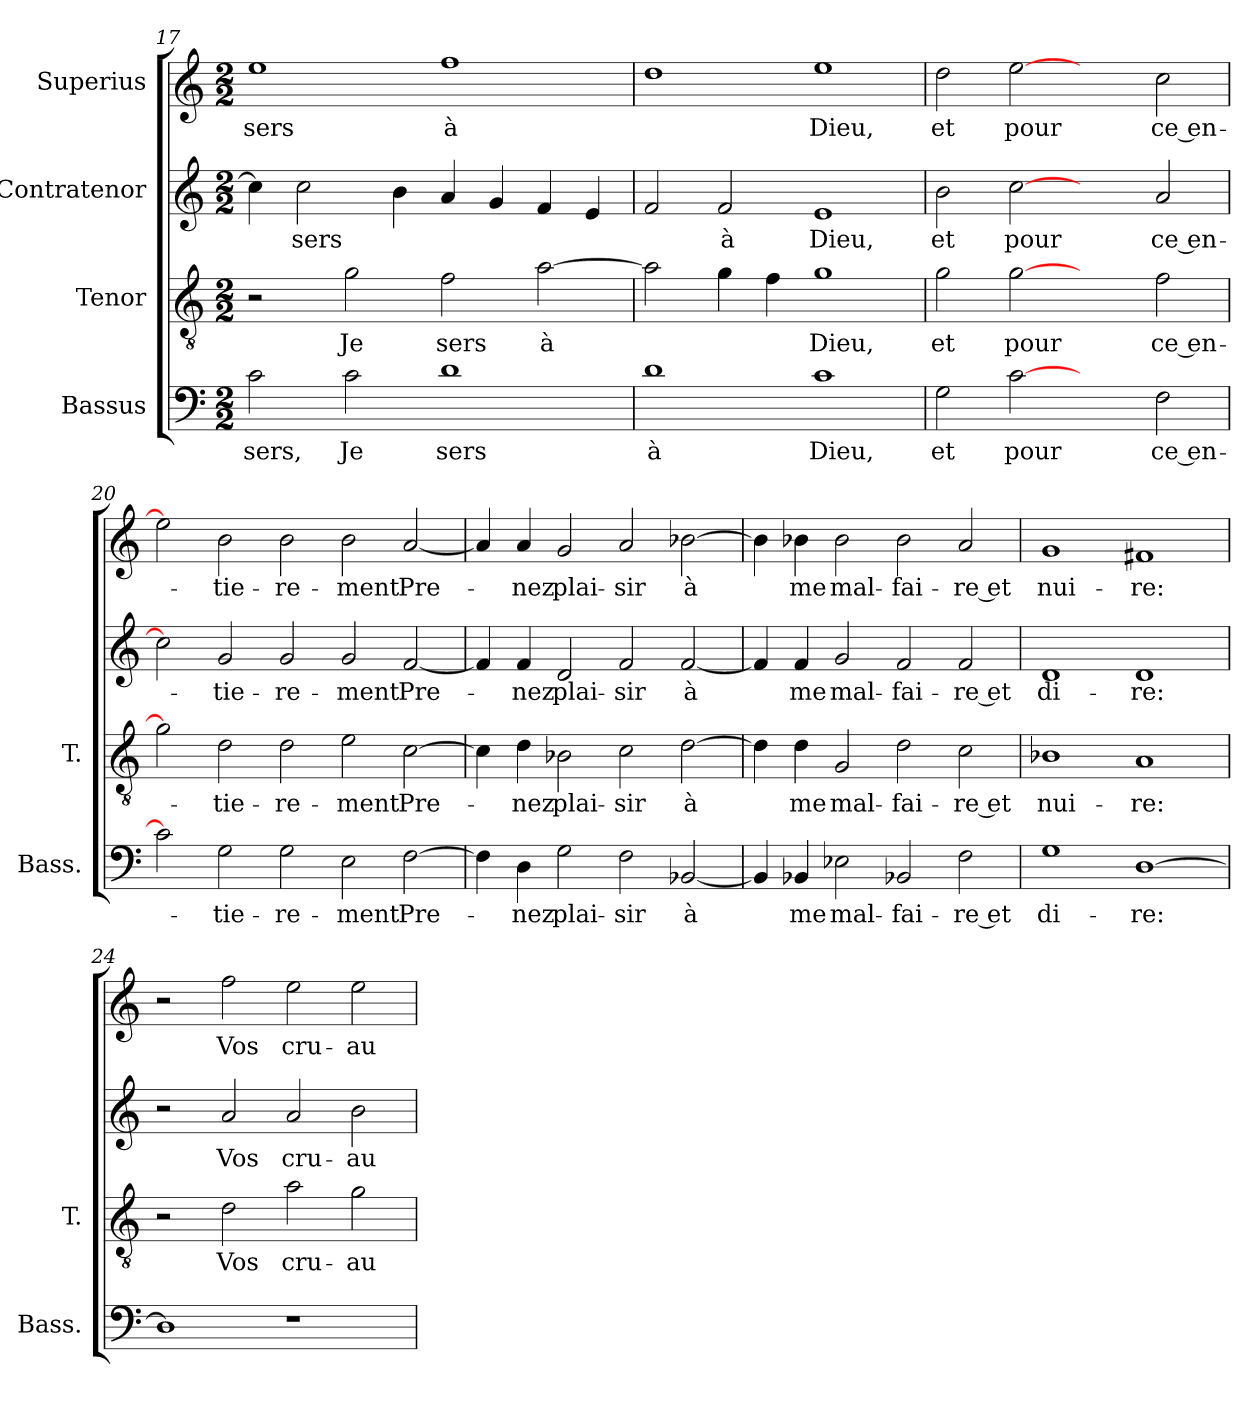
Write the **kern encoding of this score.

**kern	**text	**kern	**text	**kern	**text	**kern	**text
*part4	*part4	*part3	*part3	*part2	*part2	*part1	*part1
*staff4	*staff4	*staff3	*staff3	*staff2	*staff2	*staff1	*staff1
*I"Bassus	*	*I"Tenor	*	*I"Contratenor	*	*I"Superius	*
*I'Bass.	*	*I'T.	*	*	*	*	*
*clefF4	*	*clefGv2	*	*clefG2	*	*clefG2	*
*	*	*ITrd7c12	*	*	*	*	*
*k[]	*	*k[]	*	*k[]	*	*k[]	*
*C:	*	*C:	*	*C:	*	*C:	*
*M2/2	*	*M2/2	*	*M2/2	*	*M2/2	*
=17	=17	=17	=17	=17	=17	=17	=17
2c\	sers,	2r	.	4cc\]	.	1ee\	sers
.	.	.	.	2cc\	sers	.	.
2c\	Je	2G\	Je	.	.	.	.
.	.	.	.	4b\	.	.	.
1d\	sers	2F\	sers	4a/	.	1ff\	à
.	.	.	.	4g/	.	.	.
.	.	[2A\	à	4f/	.	.	.
.	.	.	.	4e/	.	.	.
=18	=18	=18	=18	=18	=18	=18	=18
1d\	à	2A\]	.	2f/	.	1dd\	.
.	.	4G\	.	2f/	à	.	.
.	.	4F\	.	.	.	.	.
1c\	Dieu,	1G\	Dieu,	1e/	Dieu,	1ee\	Dieu,
!!LO:LB:g=z
=19	=19	=19	=19	=19	=19	=19	=19
2G\	et	2G\	et	2b\	et	2dd\	et
[2c\	pour	[2G\	pour	[2cc\	pour	[2ee\	pour
2ryy	.	2ryy	.	2ryy	.	2ryy	.
2F\	ce en-	2F\	ce en-	2a/	ce en-	2cc\	ce en-
=20	=20	=20	=20	=20	=20	=20	=20
2c\]	.	2G\]	.	2cc\]	.	2ee\]	.
2G\	-tie-	2D\	-tie-	2g/	-tie-	2b\	-tie-
2G\	-re-	2D\	-re-	2g/	-re-	2b\	-re-
2E\	-ment	2E\	-ment	2g/	-ment	2b\	-ment
[2F\	Pre-	[2C\	Pre-	[2f/	Pre-	[2a/	Pre-
=21	=21	=21	=21	=21	=21	=21	=21
4F\]	.	4C\]	.	4f/]	.	4a/]	.
4D\	-nez	4D\	-nez	4f/	-nez	4a/	-nez
2G\	plai-	2BB-X\	plai-	2d/	plai-	2g/	plai-
2F\	-sir	2C\	-sir	2f/	-sir	2a/	-sir
[2BB-X/	à	[2D\	à	[2f/	à	[2b-X\	à
=22	=22	=22	=22	=22	=22	=22	=22
4BB-/]	.	4D\]	.	4f/]	.	4b-\]	.
4BB-X/	me	4D\	me	4f/	me	4b-X\	me
2E-X\	mal-	2GG/	mal-	2g/	mal-	2b-\	mal-
2BB-X/	-fai-	2D\	-fai-	2f/	-fai-	2b-\	-fai-
2F\	-re et	2C\	-re et	2f/	-re et	2a/	-re et
=23	=23	=23	=23	=23	=23	=23	=23
1G\	di-	1BB-X\	nui-	1d/	di-	1g/	nui-
[1D\	-re:	1AA/	-re:	1d/	-re:	1f#X/	-re:
!!LO:PB:g=z
=24	=24	=24	=24	=24	=24	=24	=24
1D\]	.	2r	.	2r	.	2r	.
.	.	2D\	Vos	2a/	Vos	2ff\	Vos
1r	.	2A\	cru-	2a/	cru-	2ee\	cru-
.	.	2G\	-au-	2b\	-au-	2ee\	-au-
=	=	=	=	=	=	=	=
*-	*-	*-	*-	*-	*-	*-	*-
